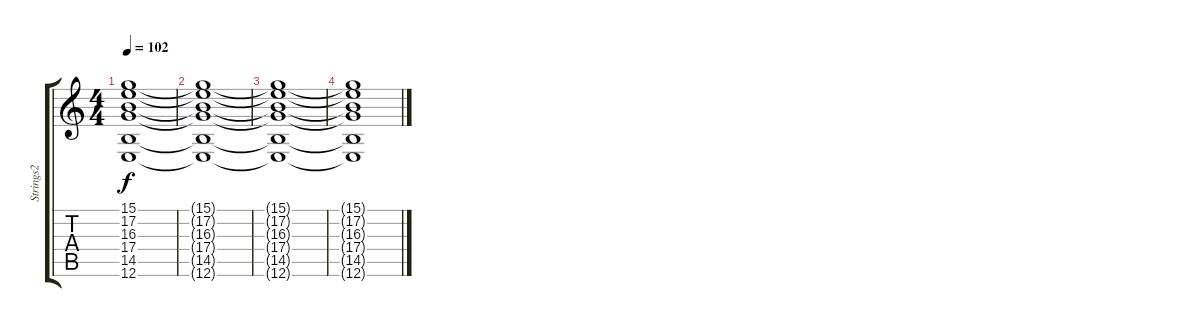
\track ("Strings2 " "Strings2 ") {instrument stringensemble1}
\staff {score tabs}
\tuning (E4 B3 G3 D3 A2 E2) {hide}
\ts (4 4)
\tempo 102
\clef g2
\ks c
(15.1{t} 17.2{t} 16.3{t} 17.4{t} 14.5{t} 12.6{t}).1{dy f} |
(15.1{t} 17.2{t} 16.3{t} 17.4{t} 14.5{t} 12.6{t}).1 |
(15.1{t} 17.2{t} 16.3{t} 17.4{t} 14.5{t} 12.6{t}).1 |
(15.1{t} 17.2{t} 16.3{t} 17.4{t} 14.5{t} 12.6{t}).1
